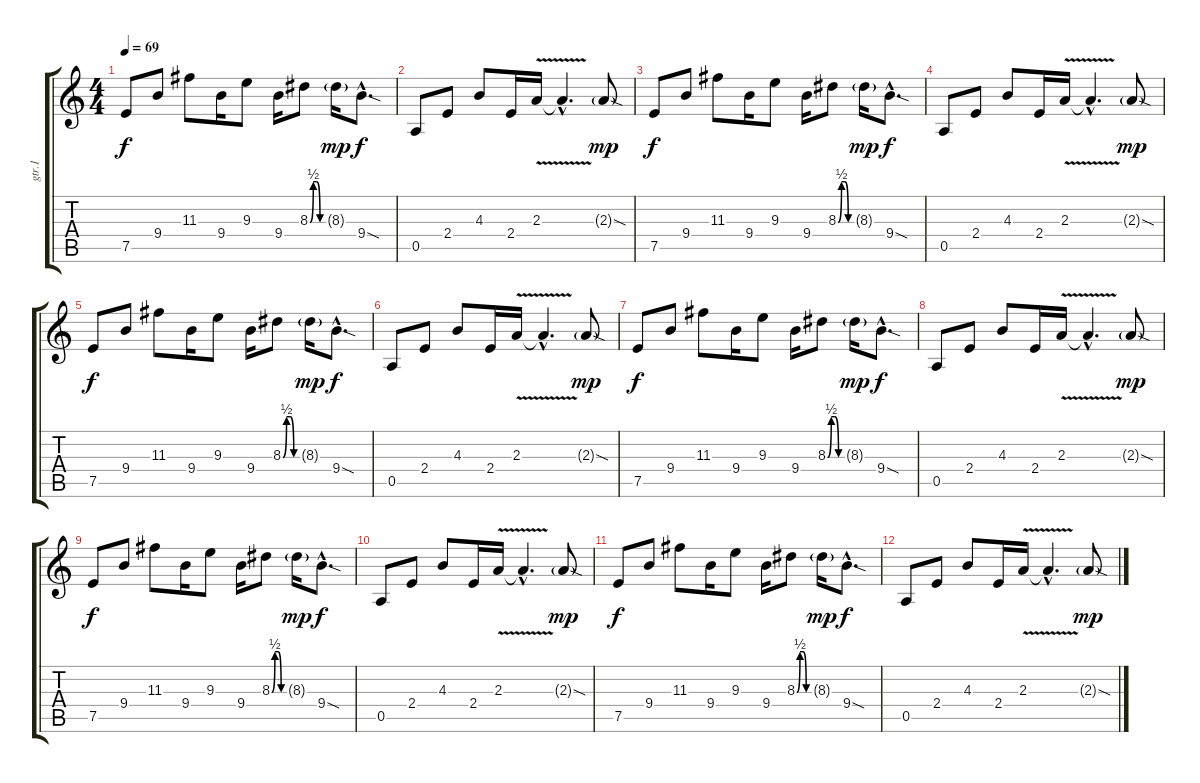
\track ("gtr.1" "gtr.1") {instrument overdrivenguitar}
\staff {score tabs}
\tuning (E4 B3 G3 D3 A2 E2) {hide}
\ts (4 4)
\tempo 69
\clef g2
\ks c
7.5.8{dy f} 9.4.8 11.3.8 9.4.16 9.3.8 9.4.16 8.3{be (custom 0 0 15 2 30 2 45 0 60 0)}.8 8.3{g}.16{dy mp} 9.4{sod hac}.8{d dy f} |
0.5.8 2.4.8 4.3.8 2.4.16 2.3{v}.16 2.3{hac t}.4{d} 2.3{sod g}.8{dy mp} |
7.5.8{dy f} 9.4.8 11.3.8 9.4.16 9.3.8 9.4.16 8.3{be (custom 0 0 15 2 30 2 45 0 60 0)}.8 8.3{g}.16{dy mp} 9.4{sod hac}.8{d dy f} |
0.5.8 2.4.8 4.3.8 2.4.16 2.3{v}.16 2.3{hac t}.4{d} 2.3{sod g}.8{dy mp} |
7.5.8{dy f} 9.4.8 11.3.8 9.4.16 9.3.8 9.4.16 8.3{be (custom 0 0 15 2 30 2 45 0 60 0)}.8 8.3{g}.16{dy mp} 9.4{sod hac}.8{d dy f} |
0.5.8 2.4.8 4.3.8 2.4.16 2.3{v}.16 2.3{hac t}.4{d} 2.3{sod g}.8{dy mp} |
7.5.8{dy f} 9.4.8 11.3.8 9.4.16 9.3.8 9.4.16 8.3{be (custom 0 0 15 2 30 2 45 0 60 0)}.8 8.3{g}.16{dy mp} 9.4{sod hac}.8{d dy f} |
0.5.8 2.4.8 4.3.8 2.4.16 2.3{v}.16 2.3{hac t}.4{d} 2.3{sod g}.8{dy mp} |
7.5.8{dy f volume 13} 9.4.8 11.3.8 9.4.16 9.3.8 9.4.16 8.3{be (custom 0 0 15 2 30 2 45 0 60 0)}.8 8.3{g}.16{dy mp} 9.4{sod hac}.8{d dy f} |
0.5.8{volume 10} 2.4.8 4.3.8 2.4.16 2.3{v}.16 2.3{hac t}.4{d} 2.3{sod g}.8{dy mp} |
7.5.8{dy f volume 5} 9.4.8 11.3.8 9.4.16 9.3.8 9.4.16 8.3{be (custom 0 0 15 2 30 2 45 0 60 0)}.8 8.3{g}.16{dy mp} 9.4{sod hac}.8{d dy f} |
0.5.8{volume 0} 2.4.8 4.3.8 2.4.16 2.3{v}.16 2.3{hac t}.4{d} 2.3{sod g}.8{dy mp}
